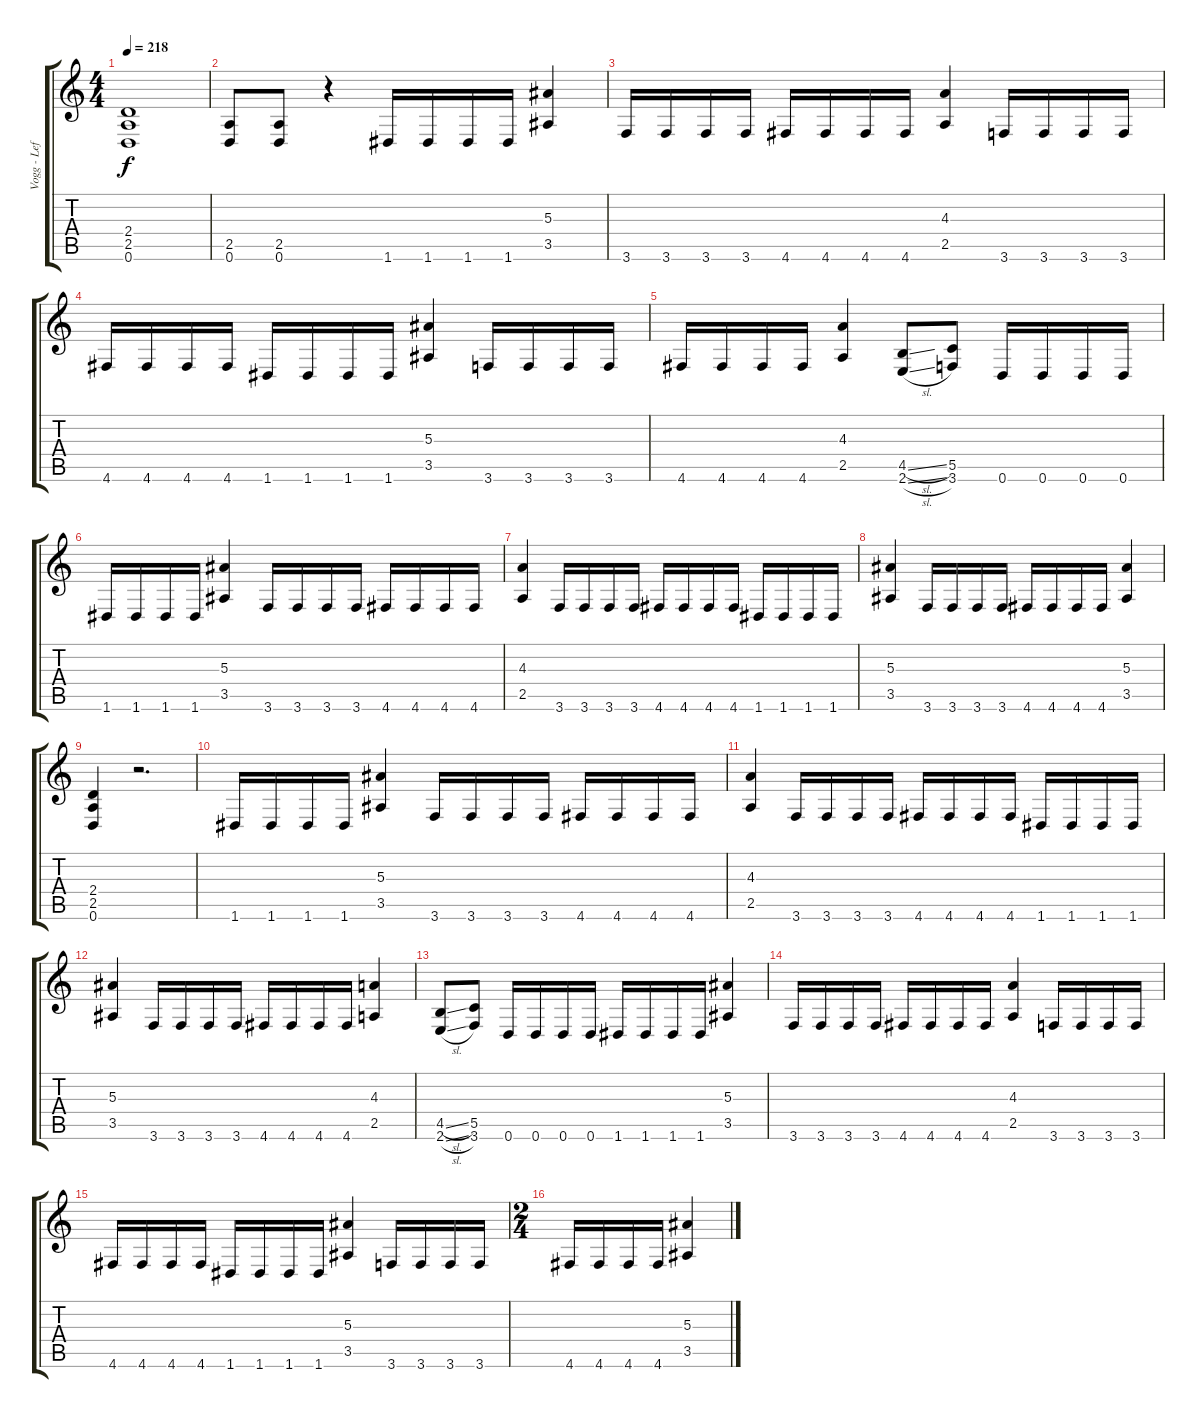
\track ("Vogg - Left" "Vogg - Lef") {instrument distortionguitar}
\staff {score tabs}
\tuning (D4 A3 F3 C3 G2 D2) {hide}
\ts (4 4)
\tempo 218
\clef g2
\ks c
(2.4 2.5 0.6).1{dy f} |
(2.5 0.6).8 (2.5 0.6).8 r.4 1.6.16 1.6.16 1.6.16 1.6.16 (5.3 3.5).4 |
3.6.16 3.6.16 3.6.16 3.6.16 4.6.16 4.6.16 4.6.16 4.6.16 (4.3 2.5).4 3.6.16 3.6.16 3.6.16 3.6.16 |
4.6.16 4.6.16 4.6.16 4.6.16 1.6.16 1.6.16 1.6.16 1.6.16 (5.3 3.5).4 3.6.16 3.6.16 3.6.16 3.6.16 |
4.6.16 4.6.16 4.6.16 4.6.16 (4.3 2.5).4 (4.5{sl} 2.6{sl}).8 (5.5 3.6).8 0.6.16 0.6.16 0.6.16 0.6.16 |
1.6.16 1.6.16 1.6.16 1.6.16 (5.3 3.5).4 3.6.16 3.6.16 3.6.16 3.6.16 4.6.16 4.6.16 4.6.16 4.6.16 |
(4.3 2.5).4 3.6.16 3.6.16 3.6.16 3.6.16 4.6.16 4.6.16 4.6.16 4.6.16 1.6.16 1.6.16 1.6.16 1.6.16 |
(5.3 3.5).4 3.6.16 3.6.16 3.6.16 3.6.16 4.6.16 4.6.16 4.6.16 4.6.16 (5.3 3.5).4 |
(2.4 2.5 0.6).4 r.2{d} |
1.6.16 1.6.16 1.6.16 1.6.16 (5.3 3.5).4 3.6.16 3.6.16 3.6.16 3.6.16 4.6.16 4.6.16 4.6.16 4.6.16 |
(4.3 2.5).4 3.6.16 3.6.16 3.6.16 3.6.16 4.6.16 4.6.16 4.6.16 4.6.16 1.6.16 1.6.16 1.6.16 1.6.16 |
(5.3 3.5).4 3.6.16 3.6.16 3.6.16 3.6.16 4.6.16 4.6.16 4.6.16 4.6.16 (4.3 2.5).4 |
(4.5{sl} 2.6{sl}).8 (5.5 3.6).8 0.6.16 0.6.16 0.6.16 0.6.16 1.6.16 1.6.16 1.6.16 1.6.16 (5.3 3.5).4 |
3.6.16 3.6.16 3.6.16 3.6.16 4.6.16 4.6.16 4.6.16 4.6.16 (4.3 2.5).4 3.6.16 3.6.16 3.6.16 3.6.16 |
4.6.16 4.6.16 4.6.16 4.6.16 1.6.16 1.6.16 1.6.16 1.6.16 (5.3 3.5).4 3.6.16 3.6.16 3.6.16 3.6.16 |
\ts (2 4)
4.6.16 4.6.16 4.6.16 4.6.16 (5.3 3.5).4
